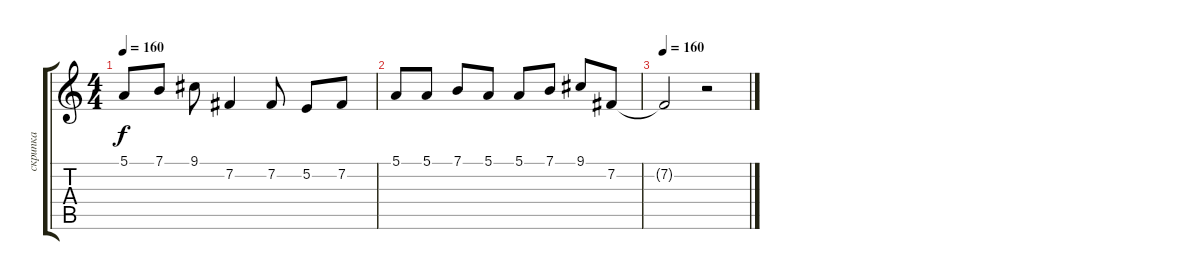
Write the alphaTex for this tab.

\track ("скрипка" "скрипка") {instrument violin}
\staff {score tabs}
\tuning (E4 B3 G3 D3 A2 E2) {hide}
\ts (4 4)
\tempo 160
\clef g2
\ks c
5.1.8{dy f} 7.1.8 9.1.8 7.2.4 7.2.8 5.2.8 7.2.8 |
5.1.8 5.1.8 7.1.8 5.1.8 5.1.8 7.1.8 9.1.8 7.2.8 |
\tempo 160
7.2{t}.2 r.2
